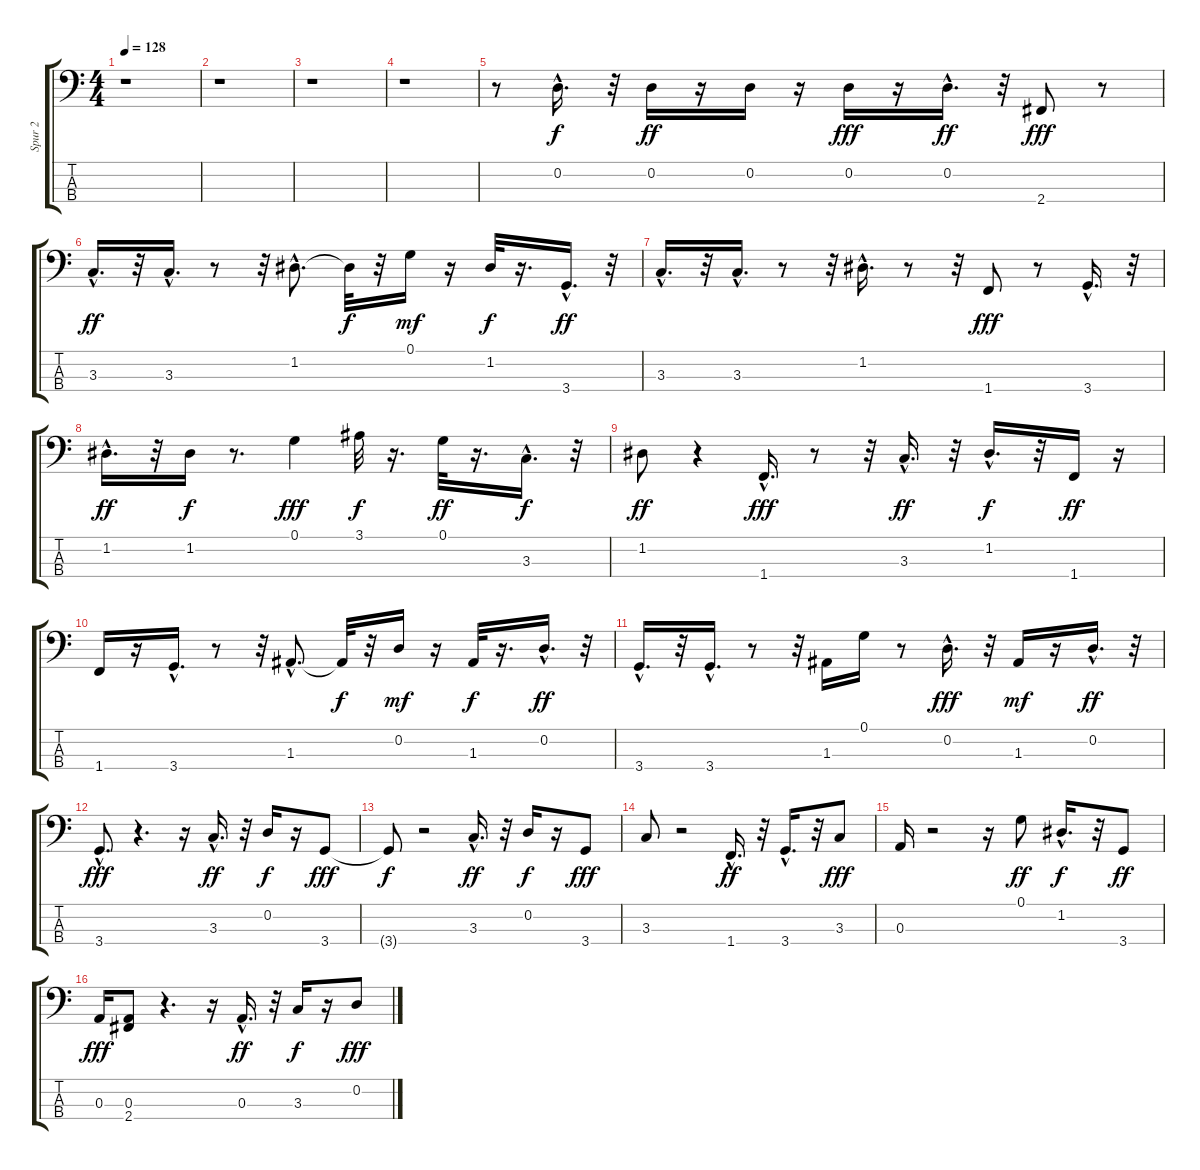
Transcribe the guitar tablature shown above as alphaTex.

\track ("Spur 2" "Spur 2") {instrument slapbass1}
\staff {score tabs}
\tuning (G2 D2 A1 E1) {hide}
\ts (4 4)
\tempo 128
\clef f4
\ks c
r.1{dy f instrument slapbass1} |
r.1 |
r.1 |
r.1 |
r.8 0.2{hac}.16{d} r.32 0.2.16{dy ff} r.16 0.2.16 r.16 0.2.16{dy fff} r.16 0.2{hac}.16{d dy ff} r.32 2.4.8{dy fff} r.8 |
3.3{hac}.16{d dy ff} r.32 3.3{hac}.16{d} r.8 r.32 1.2{hac}.8{d} 1.2{t}.32{dy f} r.32 0.1.16{dy mf} r.16 1.2.32{dy f} r.16{d} 3.4{hac}.16{d dy ff} r.32 |
3.3{hac}.16{d} r.32 3.3{hac}.16{d} r.8 r.32 1.2{hac}.16{d} r.8 r.32 1.4.8{dy fff} r.8 3.4{hac}.16{d} r.32 |
1.2{hac}.16{d dy ff} r.32 1.2.16{dy f} r.8{d} 0.1.4{dy fff} 3.1.32{dy f} r.16{d} 0.1.32{dy ff} r.16{d} 3.3{hac}.16{d dy f} r.32 |
1.2.8{dy ff} r.4 1.4{hac}.16{d dy fff} r.8 r.32 3.3{hac}.16{d dy ff} r.32 1.2{hac}.16{d dy f} r.32 1.4.16{dy ff} r.16 |
1.4.16 r.16 3.4{hac}.16{d} r.8 r.32 1.3{hac}.8{d} 1.3{t}.32{dy f} r.32 0.2.16{dy mf} r.16 1.3.32{dy f} r.16{d} 0.2{hac}.16{d dy ff} r.32 |
3.4{hac}.16{d} r.32 3.4{hac}.16{d} r.8 r.32 1.3.16 0.1.16 r.8 0.2{hac}.16{d dy fff} r.32 1.3.16{dy mf} r.16 0.2{hac}.16{d dy ff} r.32 |
3.4{hac}.8{d dy fff} r.4{d} r.16 3.3{hac}.16{d dy ff} r.32 0.2.16{dy f} r.16 3.4.8{dy fff} |
3.4{t}.8{dy f} r.2 3.3{hac}.16{d dy ff} r.32 0.2.16{dy f} r.16 3.4.8{dy fff} |
3.3.8 r.2 1.4{hac}.16{d dy ff} r.32 3.4{hac}.16{d} r.32 3.3.8{dy fff} |
0.3.16 r.2 r.16 0.1.8{dy ff} 1.2{hac}.16{d dy f} r.32 3.4.8{dy ff} |
0.3.16{dy fff} (0.3 2.4).8 r.4{d} r.16 0.3{hac}.16{d dy ff} r.32 3.3.16{dy f} r.16 0.2.8{dy fff}
